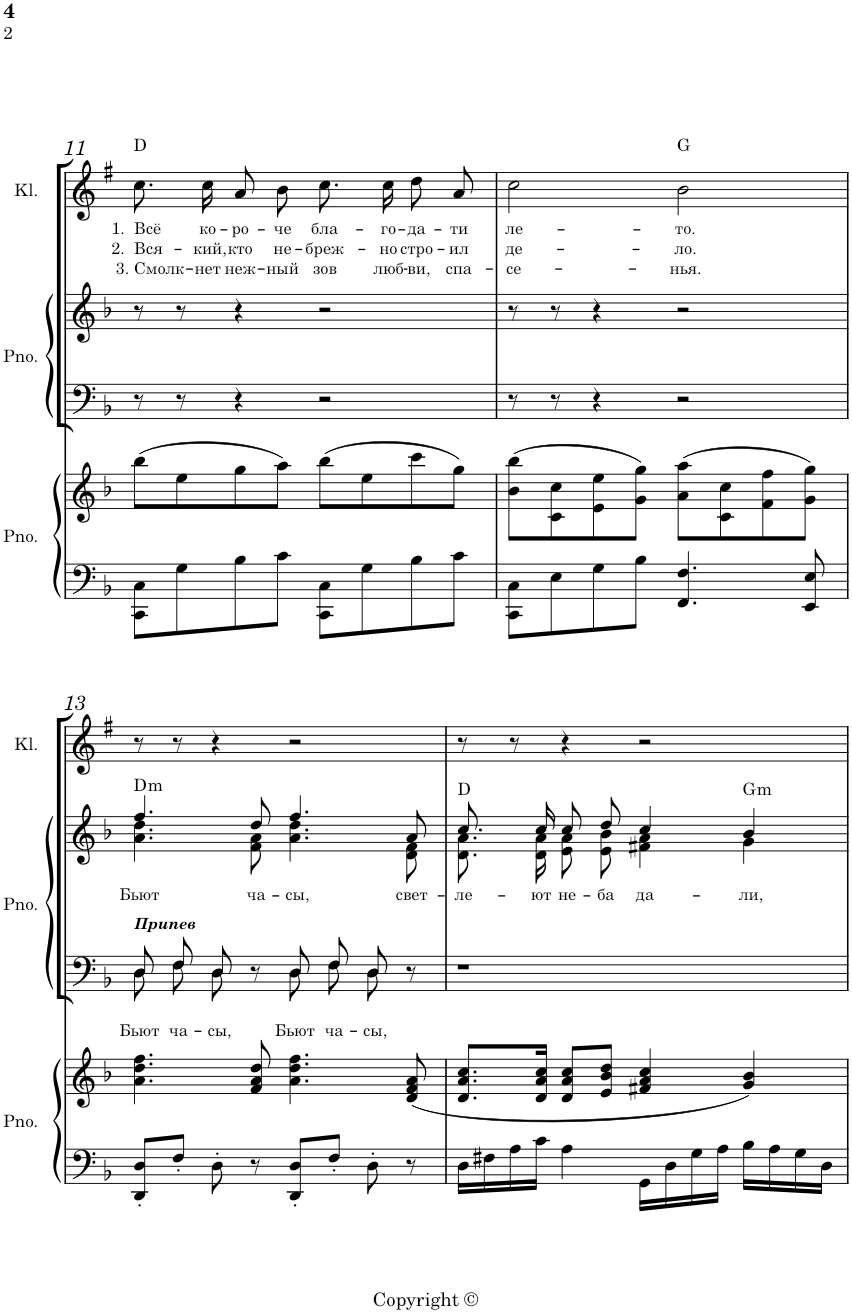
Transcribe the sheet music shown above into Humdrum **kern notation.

**kern	**kern	**kern	**text	**text	**kern	**text	**harte	**kern	**text	**text	**text	**harte
*part3	*part3	*part2	*part2	*part2	*part2	*part2	*part2	*part1	*part1	*part1	*part1	*part1
*staff5	*staff4	*staff3	*staff3	*staff3	*staff2	*staff2	*	*staff1	*staff1	*staff1	*staff1	*
*I"Piano	*	*I"Piano	*	*	*	*	*	*I"Klarinette in B	*	*	*	*
*I'Pno.	*	*I'Pno.	*	*	*	*	*	*I'Kl.	*	*	*	*
!!LO:PB:g=z
*clefF4	*clefG2	*clefF4	*	*	*clefG2	*	*	*clefG2	*	*	*	*
*	*	*	*	*	*	*	*	*Trd1c2	*	*	*	*
*k[b-]	*k[b-]	*k[b-]	*	*	*k[b-]	*	*	*k[f#]	*	*	*	*
*d:	*d:	*d:	*	*	*d:	*	*	*e:	*	*	*	*
*M4/4	*M4/4	*M4/4	*	*	*M4/4	*	*	*M4/4	*	*	*	*
=11	=11	=11	=11	=11	=11	=11	=11	=11	=11	=11	=11	=11
!	!	!	!	!	!	!	!	!	!LO:LY:b	!LO:LY:b	!LO:LY:b	!
8CC\ 8C\L	(8bb-\L	8r	.	.	8r	.	.	8.cc\L	1. Всё	2. Вся-	3. Смолк-	D:maj
8G\	8ee\	8r	.	.	8r	.	.	.	.	.	.	.
!	!	!	!	!	!	!	!	!	!LO:LY:b	!LO:LY:b	!LO:LY:b	!
.	.	.	.	.	.	.	.	16cc\Jk	ко-	-кий,	-нет	.
!	!	!	!	!	!	!	!	!	!LO:LY:b	!LO:LY:b	!LO:LY:b	!
8B-\	8gg\	4r	.	.	4r	.	.	8a/L	-ро-	кто	неж-	.
!	!	!	!	!	!	!	!	!	!LO:LY:b	!LO:LY:b	!LO:LY:b	!
8c\J	8aa\J)	.	.	.	.	.	.	8b/J	-че	не-	-ный	.
!	!	!	!	!	!	!	!	!	!LO:LY:b	!LO:LY:b	!LO:LY:b	!
8CC\ 8C\L	(8bb-\L	2r	.	.	2r	.	.	8.cc\L	бла-	-бреж-	зов	.
8G\	8ee\	.	.	.	.	.	.	.	.	.	.	.
!	!	!	!	!	!	!	!	!	!LO:LY:b	!LO:LY:b	!LO:LY:b	!
.	.	.	.	.	.	.	.	16cc\Jk	-го-	-но	люб-	.
!	!	!	!	!	!	!	!	!	!LO:LY:b	!LO:LY:b	!LO:LY:b	!
8B-\	8ccc\	.	.	.	.	.	.	8dd\L	-да-	стро-	-ви,	.
!	!	!	!	!	!	!	!	!	!LO:LY:b	!LO:LY:b	!LO:LY:b	!
8c\J	8gg\J)	.	.	.	.	.	.	8a\J	-ти	-ил	спа-	.
=12	=12	=12	=12	=12	=12	=12	=12	=12	=12	=12	=12	=12
!	!	!	!	!	!	!	!	!	!LO:LY:b	!LO:LY:b	!LO:LY:b	!
8CC\ 8C\L	(8b-\ 8bb-\L	8r	.	.	8r	.	.	2cc\	ле-	де-	-се-	.
8E\	8c\ 8cc\	8r	.	.	8r	.	.	.	.	.	.	.
8G\	8e\ 8ee\	4r	.	.	4r	.	.	.	.	.	.	.
8B-\J	8g\ 8gg\J)	.	.	.	.	.	.	.	.	.	.	.
!	!	!	!	!	!	!	!	!	!LO:LY:b	!LO:LY:b	!LO:LY:b	!
4.FF/ 4.F/	(8a\ 8aa\L	2r	.	.	2r	.	.	2b\	-то.	-ло.	-нья.	G:maj
.	8c\ 8cc\	.	.	.	.	.	.	.	.	.	.	.
.	8f\ 8ff\	.	.	.	.	.	.	.	.	.	.	.
8EE/ 8E/	8g\ 8gg\J)	.	.	.	.	.	.	.	.	.	.	.
!!LO:LB:g=z
=13	=13	=13	=13	=13	=13	=13	=13	=13	=13	=13	=13	=13
*	*	*^	*	*	*	*	*	*	*	*	*	*
!	!	!	!	!	!	!LO:TX:b:Bi:t=Припев	!	!	!	!	!	!	!
!	!	!	!	!	!LO:LY:b	!	!LO:LY:b	!LO:H:kt=m	!	!	!	!	!
*	*	*	*	*	*	*^	*	*	*	*	*	*	*
8DD/' 8D/'L	4.a\ 4.dd\ 4.ff\	8D/L	8D\L	.	Бьют	4.ff/	4.a\ 4.dd\	Бьют	D:min	8r	.	.	.	.
!	!	!	!	!	!LO:LY:b	!	!	!	!	!	!	!	!	!
8F'/J	.	8F/J	8F\J	.	ча-	.	.	.	.	8r	.	.	.	.
!	!	!	!	!	!LO:LY:b	!	!	!	!	!	!	!	!	!
8D'\	.	8D/	8D\	.	-сы,	.	.	.	.	4r	.	.	.	.
!	!	!	!	!	!	!	!	!LO:LY:b	!	!	!	!	!	!
8r	8f/ 8a/ 8dd/	8r	8ryy	.	.	8dd/	8f\ 8a\	ча-	.	.	.	.	.	.
!	!	!	!	!	!LO:LY:b	!	!	!LO:LY:b	!	!	!	!	!	!
8DD/' 8D/'L	4.a\ 4.dd\ 4.ff\	8D/L	8D\L	.	Бьют	4.ff/	4.a\ 4.dd\	-сы,	.	2r	.	.	.	.
!	!	!	!	!	!LO:LY:b	!	!	!	!	!	!	!	!	!
8F'/J	.	8F/J	8F\J	.	ча-	.	.	.	.	.	.	.	.	.
!	!	!	!	!	!LO:LY:b	!	!	!	!	!	!	!	!	!
8D'\	.	8D/	8D\	.	-сы,	.	.	.	.	.	.	.	.	.
!	!	!	!	!	!	!	!	!LO:LY:b	!	!	!	!	!	!
8r	(8d/ 8f/ 8a/	8r	8ryy	.	.	8a/	8d\ 8f\	свет-	.	.	.	.	.	.
=14	=14	=14	=14	=14	=14	=14	=14	=14	=14	=14	=14	=14	=14	=14
!	!	!	!	!	!	!	!	!LO:LY:b	!	!	!	!	!	!
*	*	*v	*v	*	*	*	*	*	*	*	*	*	*	*
16D\LL	8.d/ 8.a/ 8.cc/L	1r	.	.	8.cc/L	8.d/ 8.a/L	-ле-	D:maj	8r	.	.	.	.
16F#X\	.	.	.	.	.	.	.	.	.	.	.	.	.
16A\	.	.	.	.	.	.	.	.	8r	.	.	.	.
!	!	!	!	!	!	!	!LO:LY:b	!	!	!	!	!	!
16c\JJ	16d/ 16a/ 16cc/Jk	.	.	.	16cc/Jk	16d/ 16a/Jk	-ют	.	.	.	.	.	.
!	!	!	!	!	!	!	!LO:LY:b	!	!	!	!	!	!
4A\	8d/ 8a/ 8cc/L	.	.	.	8cc/L	8e/ 8a/L	не-	.	4r	.	.	.	.
!	!	!	!	!	!	!	!LO:LY:b	!	!	!	!	!	!
.	8e/ 8b-/ 8dd/J	.	.	.	8dd/J	8e/ 8b-/J	-ба	.	.	.	.	.	.
!	!	!	!	!	!	!	!LO:LY:b	!	!	!	!	!	!
16GG\LL	4f#X/ 4a/ 4cc/	.	.	.	4cc/	4f#X\ 4a\	да-	.	2r	.	.	.	.
16D\	.	.	.	.	.	.	.	.	.	.	.	.	.
16G\	.	.	.	.	.	.	.	.	.	.	.	.	.
16A\JJ	.	.	.	.	.	.	.	.	.	.	.	.	.
!	!	!	!	!	!	!	!LO:LY:b	!LO:H:kt=m	!	!	!	!	!
16B-\LL	4g/ 4b-/)	.	.	.	4b-/	4g\	-ли,	G:min	.	.	.	.	.
16A\	.	.	.	.	.	.	.	.	.	.	.	.	.
16G\	.	.	.	.	.	.	.	.	.	.	.	.	.
16D\JJ	.	.	.	.	.	.	.	.	.	.	.	.	.
*	*	*	*	*	*v	*v	*	*	*	*	*	*	*
=	=	=	=	=	=	=	=	=	=	=	=	=
*-	*-	*-	*-	*-	*-	*-	*-	*-	*-	*-	*-	*-
